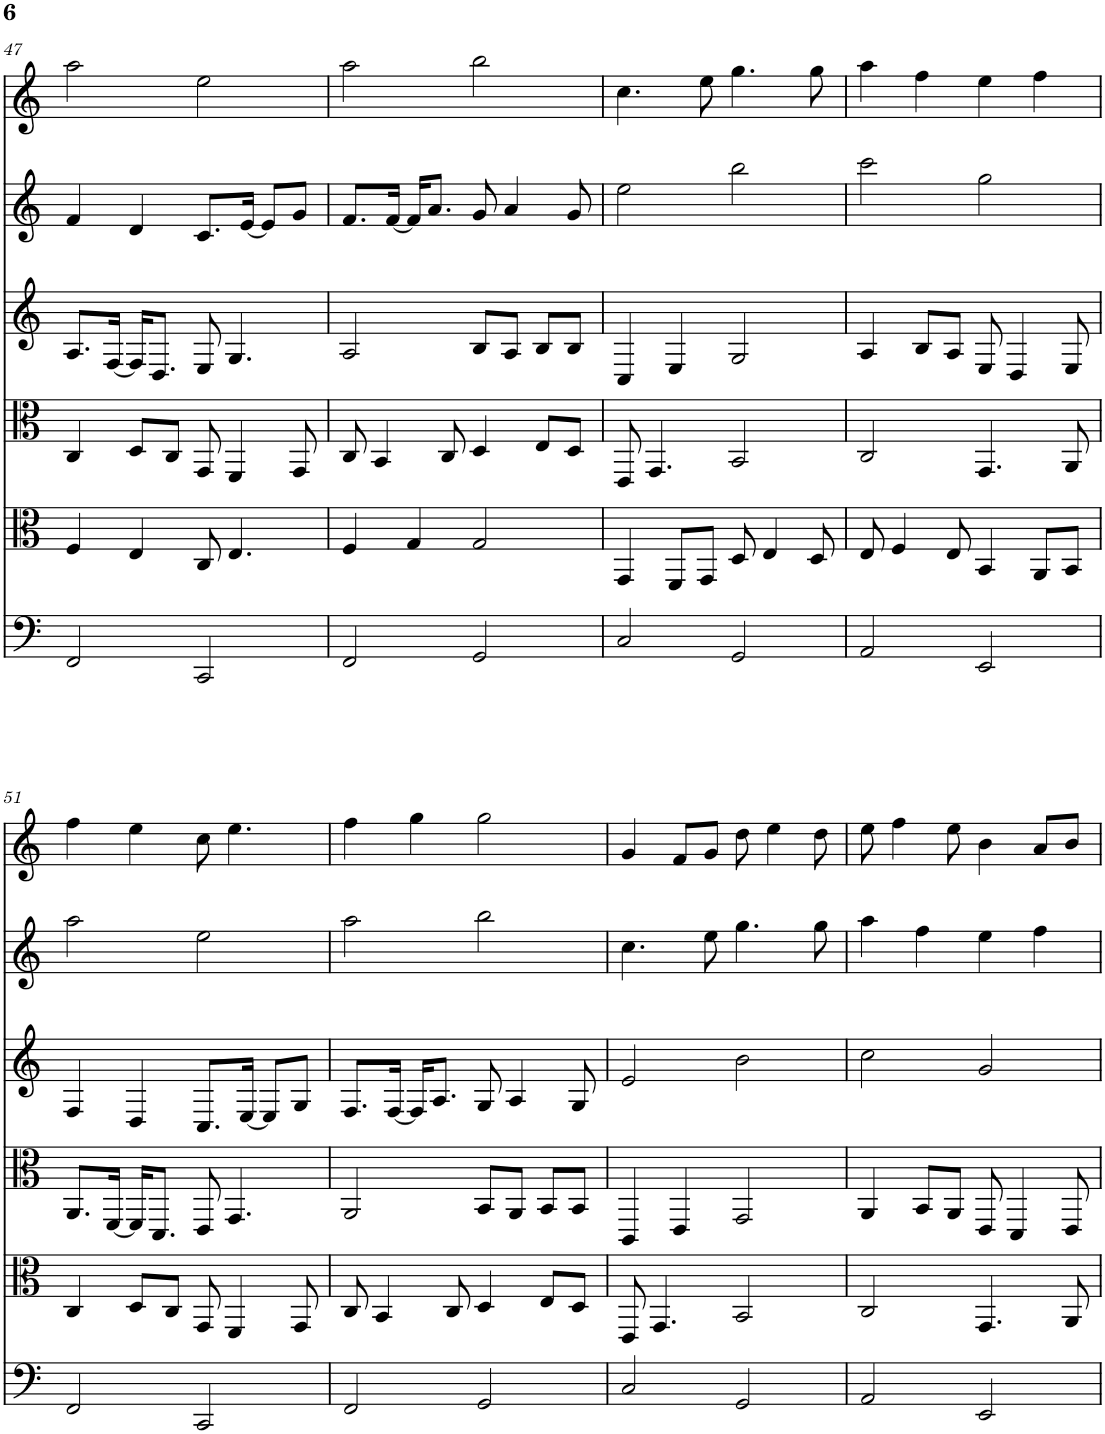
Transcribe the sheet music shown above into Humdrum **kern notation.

**kern	**kern	**kern	**kern	**kern	**kern
*part6	*part5	*part4	*part3	*part2	*part1
*staff6	*staff5	*staff4	*staff3	*staff2	*staff1
*I"cello	*I"viola [2]	*I"viola	*I"violin [3]	*I"violin [2]	*I"violin
*	*I'Vla	*I'Vla	*I'Vln	*I'Vln	*I'Vln
!!LO:PB:g=z
*clefF4	*clefC3	*clefC3	*clefG2	*clefG2	*clefG2
*k[]	*k[]	*k[]	*k[]	*k[]	*k[]
*M4/4	*M4/4	*M4/4	*M4/4	*M4/4	*M4/4
=47	=47	=47	=47	=47	=47
2FF/	4F/	4C/	8.A/L	4f/	2aa\
.	.	.	[16F/Jk	.	.
.	4E/	8D/L	16F/KL]	4d/	.
.	.	.	8.D/J	.	.
.	.	8C/J	.	.	.
2CC/	8C/	8GG/	8E/	8.c/L	2ee\
.	4.E/	4FF/	4.G/	.	.
.	.	.	.	[16e/Jk	.
.	.	.	.	8e/L]	.
.	.	8GG/	.	8g/J	.
=48	=48	=48	=48	=48	=48
2FF/	4F/	8C/	2A/	8.f/L	2aa\
.	.	4BB/	.	.	.
.	.	.	.	[16f/Jk	.
.	4G/	.	.	16f/KL]	.
.	.	.	.	8.a/J	.
.	.	8C/	.	.	.
2GG/	2G/	4D/	8B/L	8g/	2bb\
.	.	.	8A/J	4a/	.
.	.	8E/L	8B/L	.	.
.	.	8D/J	8B/J	8g/	.
=49	=49	=49	=49	=49	=49
2C/	4GG/	8EE/	4C/	2ee\	4.cc\
.	.	4.GG/	.	.	.
.	8FF/L	.	4E/	.	.
.	8GG/J	.	.	.	8ee\
2GG/	8D/	2BB/	2G/	2bb\	4.gg\
.	4E/	.	.	.	.
.	8D/	.	.	.	8gg\
=50	=50	=50	=50	=50	=50
2AA/	8E/	2C/	4A/	2ccc\	4aa\
.	4F/	.	.	.	.
.	.	.	8B/L	.	4ff\
.	8E/	.	8A/J	.	.
2EE/	4BB/	4.GG/	8E/	2gg\	4ee\
.	.	.	4D/	.	.
.	8AA/L	.	.	.	4ff\
.	8BB/J	8AA/	8E/	.	.
!!LO:LB:g=z
=51	=51	=51	=51	=51	=51
2FF/	4C/	8.AA/L	4F/	2aa\	4ff\
.	.	[16FF/Jk	.	.	.
.	8D/L	16FF/KL]	4D/	.	4ee\
.	.	8.DD/J	.	.	.
.	8C/J	.	.	.	.
2CC/	8GG/	8EE/	8.C/L	2ee\	8cc\
.	4FF/	4.GG/	.	.	4.ee\
.	.	.	[16E/Jk	.	.
.	.	.	8E/L]	.	.
.	8GG/	.	8G/J	.	.
=52	=52	=52	=52	=52	=52
2FF/	8C/	2AA/	8.F/L	2aa\	4ff\
.	4BB/	.	.	.	.
.	.	.	[16F/Jk	.	.
.	.	.	16F/KL]	.	4gg\
.	.	.	8.A/J	.	.
.	8C/	.	.	.	.
2GG/	4D/	8BB/L	8G/	2bb\	2gg\
.	.	8AA/J	4A/	.	.
.	8E/L	8BB/L	.	.	.
.	8D/J	8BB/J	8G/	.	.
=53	=53	=53	=53	=53	=53
2C/	8EE/	4CC/	2e/	4.cc\	4g/
.	4.GG/	.	.	.	.
.	.	4EE/	.	.	8f/L
.	.	.	.	8ee\	8g/J
2GG/	2BB/	2GG/	2b\	4.gg\	8dd\
.	.	.	.	.	4ee\
.	.	.	.	8gg\	8dd\
=54	=54	=54	=54	=54	=54
2AA/	2C/	4AA/	2cc\	4aa\	8ee\
.	.	.	.	.	4ff\
.	.	8BB/L	.	4ff\	.
.	.	8AA/J	.	.	8ee\
2EE/	4.GG/	8EE/	2g/	4ee\	4b\
.	.	4DD/	.	.	.
.	.	.	.	4ff\	8a/L
.	8AA/	8EE/	.	.	8b/J
=	=	=	=	=	=
*-	*-	*-	*-	*-	*-
